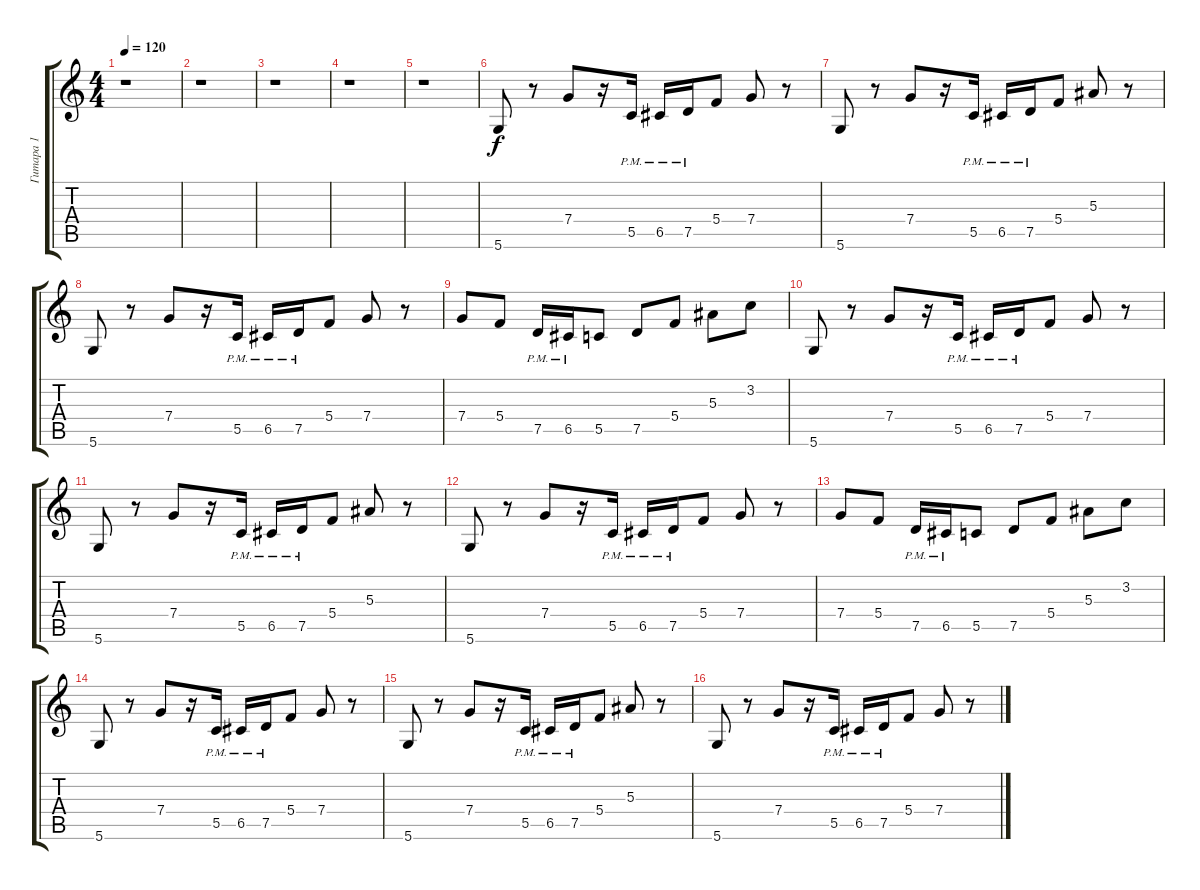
\track ("Гитара 1" "Гитара 1") {instrument overdrivenguitar}
\staff {score tabs}
\tuning (D4 A3 F3 C3 G2 D2) {hide}
\ts (4 4)
\tempo 120
\clef g2
\ks c
r.1{dy f} |
r.1 |
r.1 |
r.1 |
r.1 |
5.6.8 r.8 7.4.8 r.16 5.5{pm}.16 6.5{pm}.16 7.5{pm}.16 5.4.8 7.4.8 r.8 |
5.6.8 r.8 7.4.8 r.16 5.5{pm}.16 6.5{pm}.16 7.5{pm}.16 5.4.8 5.3.8 r.8 |
5.6.8 r.8 7.4.8 r.16 5.5{pm}.16 6.5{pm}.16 7.5{pm}.16 5.4.8 7.4.8 r.8 |
7.4.8 5.4.8 7.5{pm}.16 6.5{pm}.16 5.5.8 7.5.8 5.4.8 5.3.8 3.2.8 |
5.6.8 r.8 7.4.8 r.16 5.5{pm}.16 6.5{pm}.16 7.5{pm}.16 5.4.8 7.4.8 r.8 |
5.6.8 r.8 7.4.8 r.16 5.5{pm}.16 6.5{pm}.16 7.5{pm}.16 5.4.8 5.3.8 r.8 |
5.6.8 r.8 7.4.8 r.16 5.5{pm}.16 6.5{pm}.16 7.5{pm}.16 5.4.8 7.4.8 r.8 |
7.4.8 5.4.8 7.5{pm}.16 6.5{pm}.16 5.5.8 7.5.8 5.4.8 5.3.8 3.2.8 |
5.6.8{volume 5} r.8 7.4.8 r.16 5.5{pm}.16 6.5{pm}.16 7.5{pm}.16 5.4.8 7.4.8 r.8 |
5.6.8 r.8 7.4.8 r.16 5.5{pm}.16 6.5{pm}.16 7.5{pm}.16 5.4.8 5.3.8 r.8 |
5.6.8 r.8 7.4.8 r.16 5.5{pm}.16 6.5{pm}.16 7.5{pm}.16 5.4.8 7.4.8 r.8
